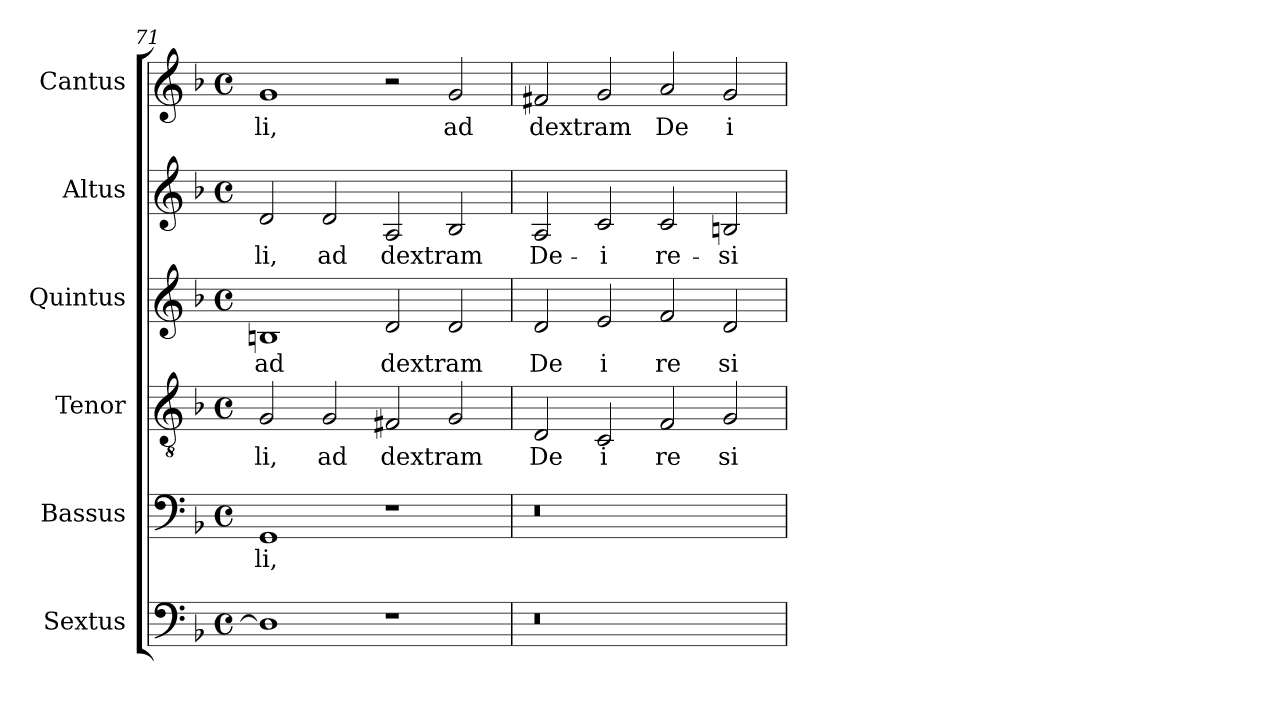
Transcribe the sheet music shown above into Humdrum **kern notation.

**kern	**kern	**text	**kern	**text	**kern	**text	**kern	**text	**kern	**text
*part6	*part5	*part5	*part4	*part4	*part3	*part3	*part2	*part2	*part1	*part1
*staff6	*staff5	*staff5	*staff4	*staff4	*staff3	*staff3	*staff2	*staff2	*staff1	*staff1
*I"Sextus	*I"Bassus	*	*I"Tenor	*	*I"Quintus	*	*I"Altus	*	*I"Cantus	*
*I'Sextus	*I'Bassus	*	*I'Tenor	*	*I'Quintus	*	*I'Altus	*	*I'Cantus	*
*clefF4	*clefF4	*	*clefGv2	*	*clefG2	*	*clefG2	*	*clefG2	*
*k[b-]	*k[b-]	*	*k[b-]	*	*k[b-]	*	*k[b-]	*	*k[b-]	*
*F:	*F:	*	*F:	*	*F:	*	*F:	*	*F:	*
*M4/4	*M4/4	*	*M4/4	*	*M4/4	*	*M4/4	*	*M4/4	*
*met(c)	*met(c)	*	*met(c)	*	*met(c)	*	*met(c)	*	*met(c)	*
=71	=71	=71	=71	=71	=71	=71	=71	=71	=71	=71
!	!	!LO:LY:b:cj	!	!LO:LY:b:cj	!	!LO:LY:b:cj	!	!LO:LY:b:cj	!	!LO:LY:b:cj
1D]	1GG	li,	2G/	li,	1Bn	ad	2d/	-li,	1g	li,
!	!	!	!	!LO:LY:b:cj	!	!	!	!LO:LY:b:cj	!	!
.	.	.	2G/	ad	.	.	2d/	ad	.	.
!	!	!	!	!LO:LY:b	!	!LO:LY:b	!	!LO:LY:b	!	!
1r	1r	.	2F#X/	dextram	2d/	dextram	2A/	dextram	2r	.
!	!	!	!	!	!	!	!	!	!	!LO:LY:b:cj
.	.	.	2G/	.	2d/	.	2B-/	.	2g/	ad
=72	=72	=72	=72	=72	=72	=72	=72	=72	=72	=72
!	!	!	!	!LO:LY:b:cj	!	!LO:LY:b:cj	!	!LO:LY:b:cj	!	!LO:LY:b
0r	0r	.	2D/	De	2d/	De	2A/	De-	2f#X/	dextram
!	!	!	!	!LO:LY:b:cj	!	!LO:LY:b:cj	!	!LO:LY:b:cj	!	!
.	.	.	2C/	i	2e/	i	2c/	-i	2g/	.
!	!	!	!	!LO:LY:b:cj	!	!LO:LY:b:cj	!	!LO:LY:b:cj	!	!LO:LY:b:cj
.	.	.	2F/	re	2f/	re	2c/	re-	2a/	De
!	!	!	!	!LO:LY:b:cj	!	!LO:LY:b:cj	!	!LO:LY:b:cj	!	!LO:LY:b:cj
.	.	.	2G/	si	2d/	si	2Bn/	-si-	2g/	i
=	=	=	=	=	=	=	=	=	=	=
*-	*-	*-	*-	*-	*-	*-	*-	*-	*-	*-
